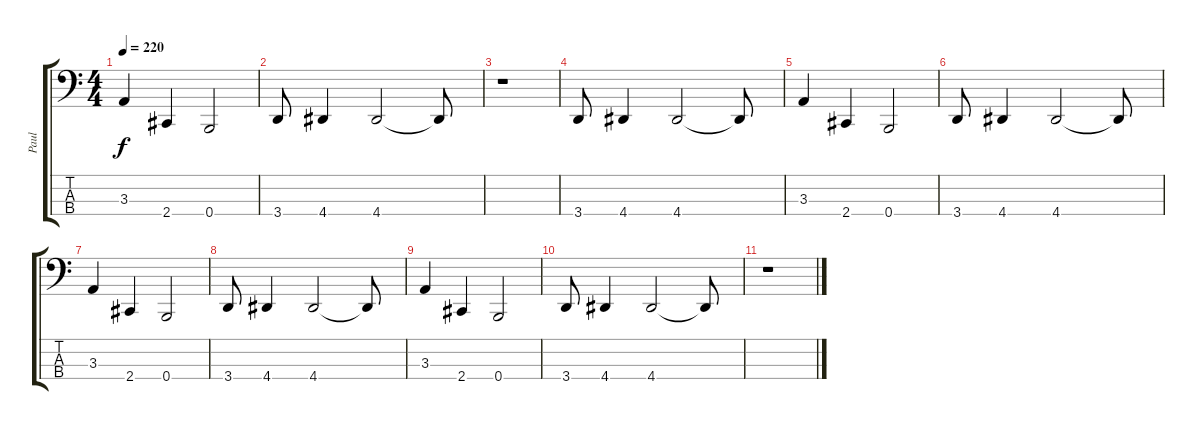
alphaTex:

\track ("Paul" "Paul") {instrument electricbasspick}
\staff {score tabs}
\tuning (E2 B1 Gb1 B0) {hide}
\ts (4 4)
\tempo 220
\clef f4
\ks c
3.3.4{dy f} 2.4.4 0.4.2 |
3.4.8 4.4.4 4.4.2 4.4{t}.8 |
r.1 |
3.4.8 4.4.4 4.4.2 4.4{t}.8 |
3.3.4 2.4.4 0.4.2 |
3.4.8 4.4.4 4.4.2 4.4{t}.8 |
3.3.4 2.4.4 0.4.2 |
3.4.8 4.4.4 4.4.2 4.4{t}.8 |
3.3.4 2.4.4 0.4.2 |
3.4.8 4.4.4 4.4.2 4.4{t}.8 |
r.1
